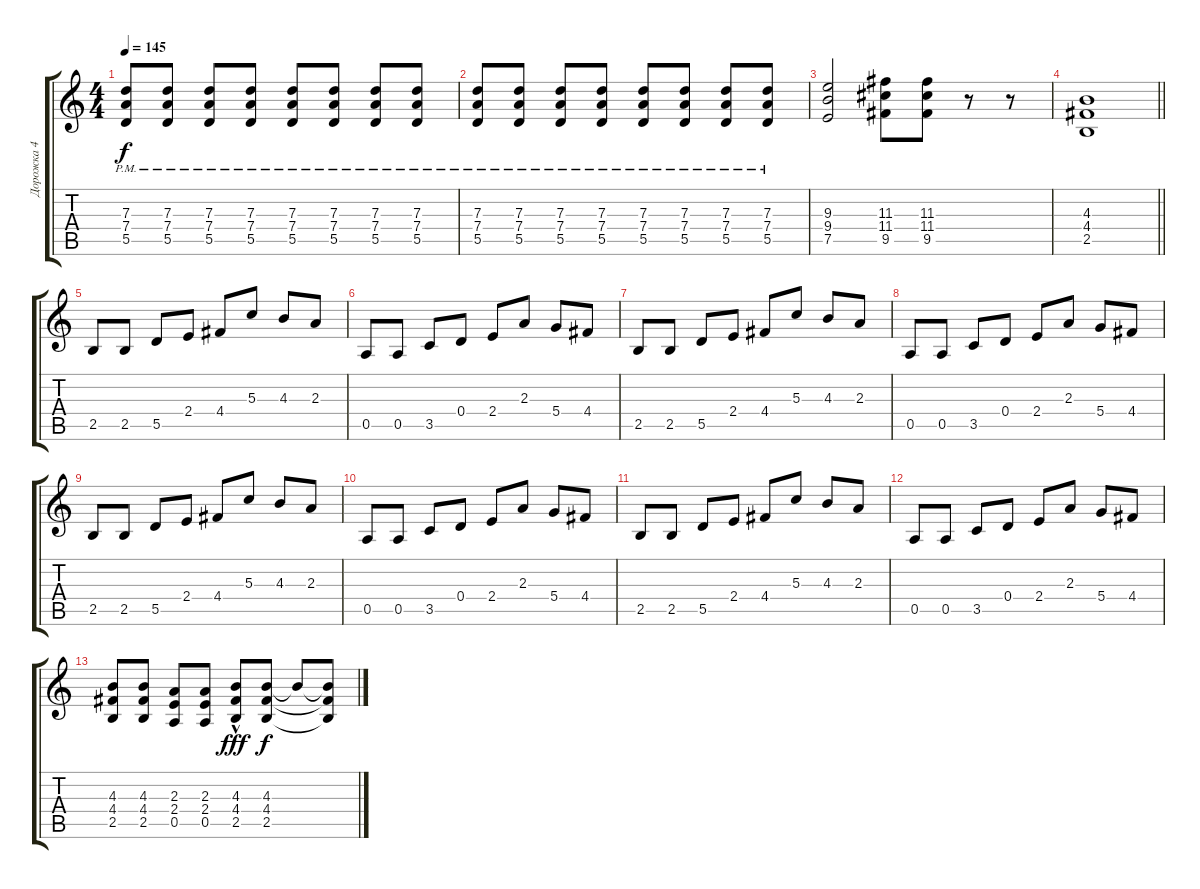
\track ("Дорожка 4" "Дорожка 4") {instrument distortionguitar}
\staff {score tabs}
\tuning (E4 B3 G3 D3 A2 E2) {hide}
\ts (4 4)
\tempo 145
\clef g2
\ks c
(7.3{pm} 7.4{pm} 5.5{pm}).8{dy f} (7.3{pm} 7.4{pm} 5.5{pm}).8 (7.3{pm} 7.4{pm} 5.5{pm}).8 (7.3{pm} 7.4{pm} 5.5{pm}).8 (7.3{pm} 7.4{pm} 5.5{pm}).8 (7.3{pm} 7.4{pm} 5.5{pm}).8 (7.3{pm} 7.4{pm} 5.5{pm}).8 (7.3{pm} 7.4{pm} 5.5{pm}).8 |
(7.3{pm} 7.4{pm} 5.5{pm}).8 (7.3{pm} 7.4{pm} 5.5{pm}).8 (7.3{pm} 7.4{pm} 5.5{pm}).8 (7.3{pm} 7.4{pm} 5.5{pm}).8 (7.3{pm} 7.4{pm} 5.5{pm}).8 (7.3{pm} 7.4{pm} 5.5{pm}).8 (7.3{pm} 7.4{pm} 5.5{pm}).8 (7.3{pm} 7.4{pm} 5.5{pm}).8 |
(9.3 9.4 7.5).2{volume 16} (11.3 11.4 9.5).8 (11.3 11.4 9.5).8 r.8 r.8 |
\barLineRight lightlight
(4.3 4.4 2.5).1 |
2.5.8 2.5.8 5.5.8 2.4.8 4.4.8 5.3.8 4.3.8 2.3.8 |
0.5.8 0.5.8 3.5.8 0.4.8 2.4.8 2.3.8 5.4.8 4.4.8 |
2.5.8 2.5.8 5.5.8 2.4.8 4.4.8 5.3.8 4.3.8 2.3.8 |
0.5.8 0.5.8 3.5.8 0.4.8 2.4.8 2.3.8 5.4.8 4.4.8 |
2.5.8 2.5.8 5.5.8 2.4.8 4.4.8 5.3.8 4.3.8 2.3.8 |
0.5.8 0.5.8 3.5.8 0.4.8 2.4.8 2.3.8 5.4.8 4.4.8 |
2.5.8 2.5.8 5.5.8 2.4.8 4.4.8 5.3.8 4.3.8 2.3.8 |
0.5.8 0.5.8 3.5.8 0.4.8 2.4.8 2.3.8 5.4.8 4.4.8 |
(4.3 4.4 2.5).8 (4.3 4.4 2.5).8 (2.3 2.4 0.5).8 (2.3 2.4 0.5).8 (4.3{hac} 4.4 2.5).8{dy fff} (4.3 4.4 2.5).8{dy f} 4.3{t}.8 (4.3{t} 4.4{t} 2.5{t}).8
